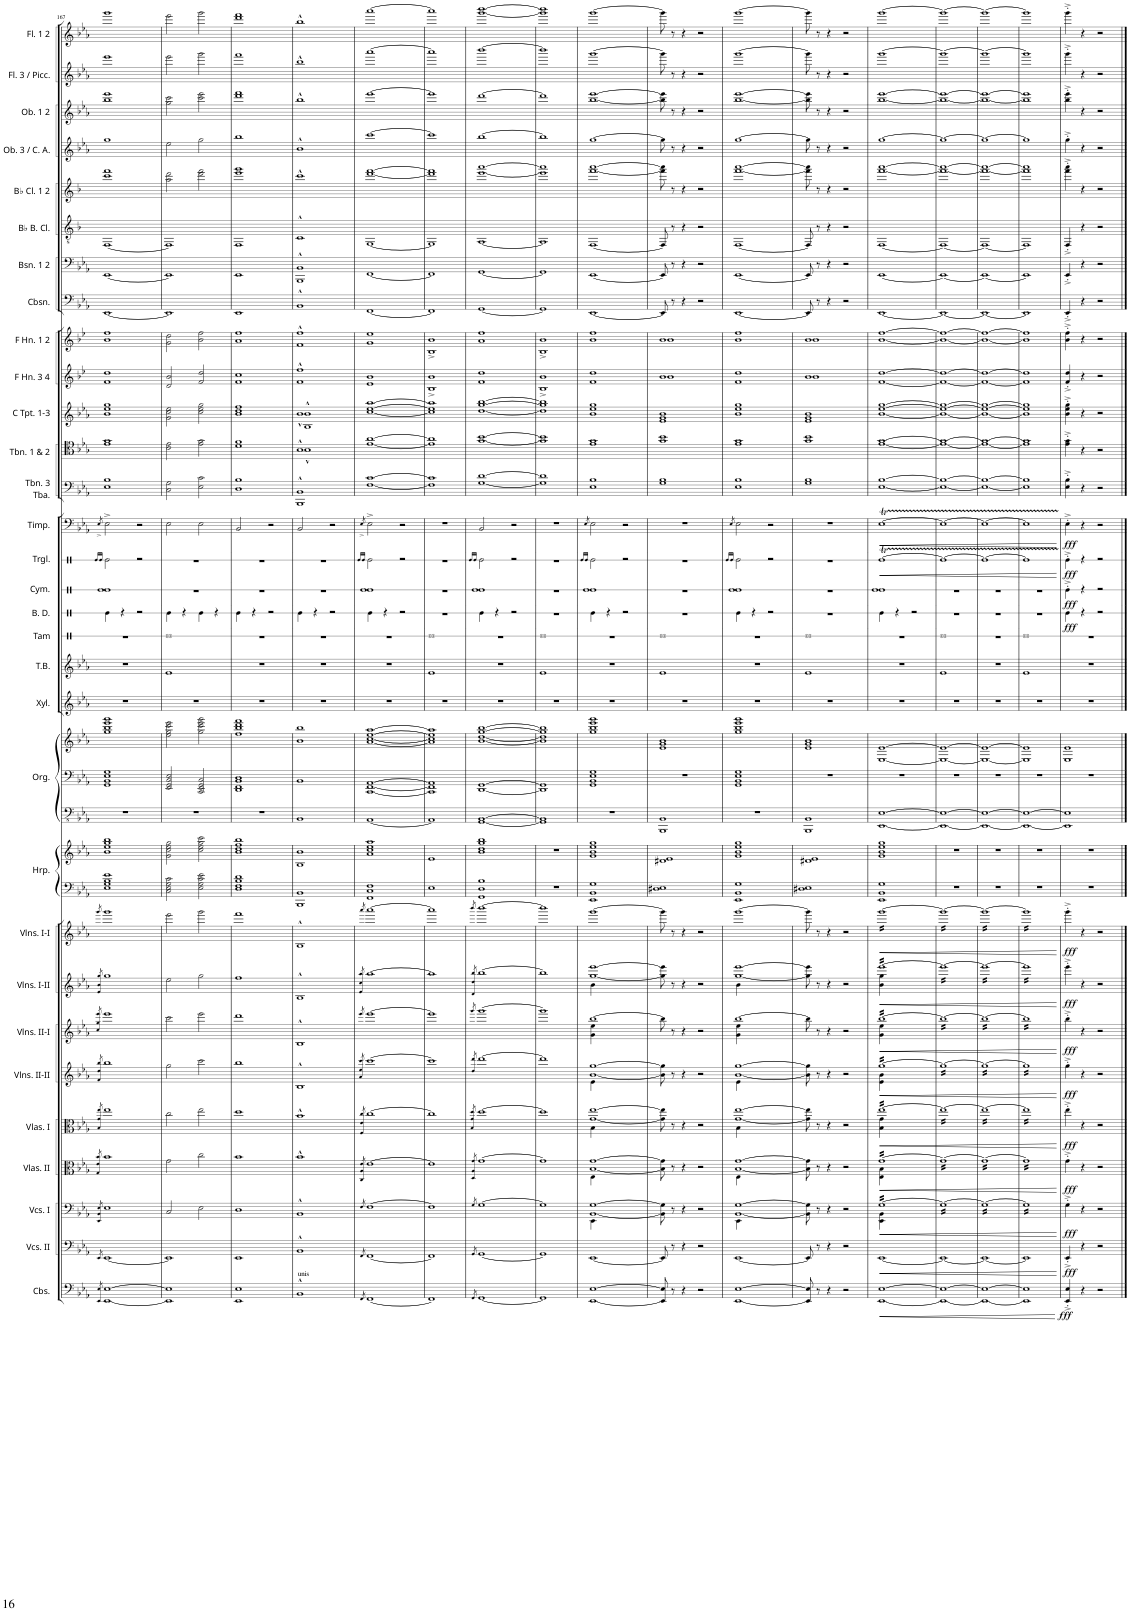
**kern	**dynam	**kern	**dynam	**kern	**dynam	**kern	**dynam	**kern	**dynam	**kern	**dynam	**kern	**dynam	**kern	**dynam	**kern	**dynam	**kern	**kern	**kern	**kern	**kern	**kern	**kern	**kern	**kern	**dynam	**kern	**dynam	**kern	**dynam	**kern	**dynam	**kern	**kern	**kern	**kern	**kern	**kern	**kern	**kern	**kern	**kern	**kern	**kern	**kern
*part31	*part31	*part30	*part30	*part29	*part29	*part28	*part28	*part27	*part27	*part26	*part26	*part25	*part25	*part24	*part24	*part23	*part23	*part22	*part22	*part21	*part21	*part21	*part20	*part19	*part18	*part17	*part17	*part16	*part16	*part15	*part15	*part14	*part14	*part13	*part12	*part11	*part10	*part9	*part8	*part7	*part6	*part5	*part4	*part3	*part2	*part1
*staff34	*staff34	*staff33	*staff33	*staff32	*staff32	*staff31	*staff31	*staff30	*staff30	*staff29	*staff29	*staff28	*staff28	*staff27	*staff27	*staff26	*staff26	*staff25	*staff24	*staff23	*staff22	*staff21	*staff20	*staff19	*staff18	*staff17	*staff17	*staff16	*staff16	*staff15	*staff15	*staff14	*staff14	*staff13	*staff12	*staff11	*staff10	*staff9	*staff8	*staff7	*staff6	*staff5	*staff4	*staff3	*staff2	*staff1
*I"Contrabasses	*	*I"Violoncellos (II)	*	*I"Violoncellos (I)	*	*I"Violas (II)	*	*I"Violas (I)	*	*I"2nd Violins (II)	*	*I"2nd Violins (I)	*	*I"1st Violins (II)	*	*I"1st Violins (1)	*	*I"Harp	*	*I"Organ	*	*	*I"Xylophone	*I"Tubular Bells	*I"Tam-Tam	*I"Bass Drum	*	*I"Cymbal	*	*I"Triangle	*	*I"Timpani	*	*I"Trombone 3 Tuba	*I"Trombone 1 &amp; 2	*I"C Trumpet 1-3	*I"Horn in F 3 &amp; 4	*I"Horn in F 1 &amp; 2	*I"Contrabassoon	*I"Bassoon 1 &amp; 2	*I"Bb Bass Clarinet	*I"Bb Clarinet 1 &amp; 2	*I"Oboe 3 / Cor Anglais	*I"Oboe 1 &amp; 2	*I"Flute 3 / Piccolo	*I"Flute 1 &amp; 2
*I'Cbs.	*	*I'Vcs. II	*	*I'Vcs. I	*	*I'Vlas. II	*	*I'Vlas. I	*	*	*	*	*	*	*	*	*	*I'Hrp.	*	*I'Org.	*	*	*I'Xyl.	*I'T.B.	*I'Tam	*I'B. D.	*	*I'Cym.	*	*I'Trgl.	*	*I'Timp.	*	*I'Tbn. 3 Tba.	*I'Tbn. 1 &amp; 2	*I'C Tpt. 1-3	*	*	*I'Cbsn.	*I'Bsn. 1 2	*I'Bb B. Cl.	*I'Bb Cl. 1 2	*I'Ob. 3 / C. A.	*I'Ob. 1 2	*I'Fl. 3 / Picc.	*I'Fl. 1 2
!!LO:PB:g=z
*clefF4	*	*clefF4	*	*clefF4	*	*clefC3	*	*clefC3	*	*clefG2	*	*clefG2	*	*clefG2	*	*clefG2	*	*clefF4	*clefG2	*clefFv4	*clefF4	*clefF4	*clefG2	*clefG2	*clefX	*clefX	*	*clefX	*	*clefX	*	*clefF4	*	*clefF4	*clefC4	*clefG2	*clefG2	*clefG2	*clefF4	*clefF4	*clefGv2	*clefG2	*clefG2	*clefG2	*clefG2	*clefG2
*Trd7c12	*	*	*	*	*	*	*	*	*	*	*	*	*	*	*	*	*	*	*	*	*	*	*Trd-7c-12	*	*	*	*	*	*	*	*	*	*	*	*	*	*Trd4c7	*Trd4c7	*Trd7c12	*	*Trd1c2	*Trd1c2	*	*	*	*
*k[b-e-a-]	*	*k[b-e-a-]	*	*k[b-e-a-]	*	*k[b-e-a-]	*	*k[b-e-a-]	*	*k[b-e-a-]	*	*k[b-e-a-]	*	*k[b-e-a-]	*	*k[b-e-a-]	*	*k[b-e-a-]	*k[b-e-a-]	*k[b-e-a-]	*k[b-e-a-]	*k[b-e-a-]	*k[b-e-a-]	*k[b-e-a-]	*k[]	*k[]	*	*k[]	*	*k[]	*	*k[b-e-a-]	*	*k[b-e-a-]	*k[b-e-a-]	*k[b-e-a-]	*k[b-e-]	*k[b-e-]	*k[b-e-a-]	*k[b-e-a-]	*k[b-]	*k[b-]	*k[b-e-a-]	*k[b-e-a-]	*k[b-e-a-]	*k[b-e-a-]
*M2/2	*	*M2/2	*	*M2/2	*	*M2/2	*	*M2/2	*	*M2/2	*	*M2/2	*	*M2/2	*	*M2/2	*	*M2/2	*M2/2	*M2/2	*M2/2	*M2/2	*M2/2	*M2/2	*M2/2	*M2/2	*	*M2/2	*	*M2/2	*	*M2/2	*	*M2/2	*M2/2	*M2/2	*M2/2	*M2/2	*M2/2	*M2/2	*M2/2	*M2/2	*M2/2	*M2/2	*M2/2	*M2/2
=167	=167	=167	=167	=167	=167	=167	=167	=167	=167	=167	=167	=167	=167	=167	=167	=167	=167	=167	=167	=167	=167	=167	=167	=167	=167	=167	=167	=167	=167	=167	=167	=167	=167	=167	=167	=167	=167	=167	=167	=167	=167	=167	=167	=167	=167	=167
.	.	.	.	.	.	.	.	.	.	.	.	.	.	.	.	.	.	.	.	.	.	.	.	.	.	.	.	.	.	16qRe/LL	.	.	.	.	.	.	.	.	.	.	.	.	.	.	.	.
8qEE-/ 8qE-/	.	8qEE-/	.	8qEE-/ 8qBB-/ 8qE-/	.	8qG/ 8qe-/ 8qb-/	.	8qB-/ 8qg/ 8qee-/	.	8qf/ 8qdd/ 8qbb-/	.	8qcc/ 8qgg/ 8qeee-/	.	8qe-/ 8qb-/ 8qgg/	.	8qggg/	.	.	.	.	.	.	.	.	.	.	.	.	.	16qRe/JJ	.	8qE-^/	.	.	.	.	.	.	.	.	.	.	.	.	.	.
*	*	*	*	*	*	*	*	*	*	*	*	*	*	*	*	*	*	*	*	*	*	*	*	*	*	*	*	*^	*	*	*	*	*	*	*	*	*	*	*	*	*	*	*	*	*	*
[1EE- [1E-	.	[1EE-	.	1E-	.	1b-	.	1ee-	.	1bb-	.	1eee-	.	1gg	.	1ggg	.	1E- 1G 1B- 1e-	1b- 1ee- 1gg 1bb-	1r	1GG 1BB- 1E- 1G	1gg 1bb- 1eee- 1ggg	1r	1r	1r	4Re\	.	1Re	1Re	.	2Re\	.	2E-^\	.	1E- 1B-	1e- 1g	1b- 1ee- 1gg	1f 1dd	1b- 1ff	[1EE-	[1EE-	[1FF	1ccc 1fff	1gg	1bb- 1eee-	1eee-	1ggg
.	.	.	.	.	.	.	.	.	.	.	.	.	.	.	.	.	.	.	.	.	.	.	.	.	.	4r	.	.	.	.	.	.	.	.	.	.	.	.	.	.	.	.	.	.	.	.	.
.	.	.	.	.	.	.	.	.	.	.	.	.	.	.	.	.	.	.	.	.	.	.	.	.	.	2r	.	.	.	.	2r	.	2r	.	.	.	.	.	.	.	.	.	.	.	.	.	.
*	*	*	*	*	*	*	*	*	*	*	*	*	*	*	*	*	*	*	*	*	*	*	*	*	*	*	*	*v	*v	*	*	*	*	*	*	*	*	*	*	*	*	*	*	*	*	*	*
=168	=168	=168	=168	=168	=168	=168	=168	=168	=168	=168	=168	=168	=168	=168	=168	=168	=168	=168	=168	=168	=168	=168	=168	=168	=168	=168	=168	=168	=168	=168	=168	=168	=168	=168	=168	=168	=168	=168	=168	=168	=168	=168	=168	=168	=168	=168
1EE-] 1E-]	.	1EE-]	.	2C/	.	2g\	.	2cc\	.	2gg\	.	2ccc\	.	2ee-\	.	2eee-\	.	2C\ 2E-\ 2G\ 2c\	2g\ 2cc\ 2ee-\ 2gg\	1r	2EE-/ 2GG/ 2C/ 2E-/	2ee-\ 2gg\ 2ccc\ 2eee-\	1r	1e-	1Re	4Re\	.	1r	.	1r	.	2E-\	.	2C\ 2G\	2c\ 2e-\	2g\ 2cc\ 2ee-\	2d/ 2b-/	2g\ 2dd\	1EE-]	1EE-]	1FF]	2aa\ 2ddd\	2ee-\	2gg\ 2ccc\	2eee-\	2eee-\
.	.	.	.	.	.	.	.	.	.	.	.	.	.	.	.	.	.	.	.	.	.	.	.	.	.	4r	.	.	.	.	.	.	.	.	.	.	.	.	.	.	.	.	.	.	.	.
.	.	.	.	2E-\	.	2cc\	.	2ee-\	.	2ccc\	.	2eee-\	.	2gg\	.	2ggg\	.	2E-\ 2G\ 2c\ 2e-\	2cc\ 2ee-\ 2gg\ 2ccc\	.	2CC/ 2EE-/ 2GG/ 2C/	2gg\ 2ccc\ 2eee-\ 2ggg\	.	.	.	4Re\	.	.	.	.	.	2E-\	.	2E-\ 2c\	2e-\ 2g\	2cc\ 2ee-\ 2gg\	2f/ 2dd/	2b-\ 2ff\	.	.	.	2ddd\ 2fff\	2gg\	2ccc\ 2eee-\	2ggg\	2ggg\
.	.	.	.	.	.	.	.	.	.	.	.	.	.	.	.	.	.	.	.	.	.	.	.	.	.	4r	.	.	.	.	.	.	.	.	.	.	.	.	.	.	.	.	.	.	.	.
=169	=169	=169	=169	=169	=169	=169	=169	=169	=169	=169	=169	=169	=169	=169	=169	=169	=169	=169	=169	=169	=169	=169	=169	=169	=169	=169	=169	=169	=169	=169	=169	=169	=169	=169	=169	=169	=169	=169	=169	=169	=169	=169	=169	=169	=169	=169
1EE- 1E-	.	1EE-	.	1D	.	1b-	.	1dd	.	1bb-	.	1ddd	.	1ff	.	1fff	.	1D 1F 1B- 1d	1b- 1dd 1ff 1bb-	1r	1DD 1FF 1BB- 1D	1ff 1bb- 1ddd 1fff	1r	1r	1r	4Re\	.	1r	.	1r	.	2BB-/	.	1D 1B-	1d 1f	1b- 1dd 1ff	1f 1cc	1a 1ff	1EE-	1EE-	1FF	1eee 1ggg	1bb-	1ddd 1fff	1fff	1ddd 1fff
.	.	.	.	.	.	.	.	.	.	.	.	.	.	.	.	.	.	.	.	.	.	.	.	.	.	4r	.	.	.	.	.	.	.	.	.	.	.	.	.	.	.	.	.	.	.	.
.	.	.	.	.	.	.	.	.	.	.	.	.	.	.	.	.	.	.	.	.	.	.	.	.	.	2r	.	.	.	.	.	2r	.	.	.	.	.	.	.	.	.	.	.	.	.	.
=170	=170	=170	=170	=170	=170	=170	=170	=170	=170	=170	=170	=170	=170	=170	=170	=170	=170	=170	=170	=170	=170	=170	=170	=170	=170	=170	=170	=170	=170	=170	=170	=170	=170	=170	=170	=170	=170	=170	=170	=170	=170	=170	=170	=170	=170	=170
*	*	*	*	*	*	*	*	*	*	*	*	*	*	*	*	*	*	*	*	*	*	*	*	*	*	*	*	*	*	*	*	*	*	*	*^	*^	*	*	*	*	*	*	*	*	*	*
!LO:TX:a:t=unis	!	!	!	!	!	!	!	!	!	!	!	!	!	!	!	!	!	!	!	!	!	!	!	!	!	!	!	!	!	!	!	!	!	!	!	!	!	!	!	!	!	!	!	!	!	!	!	!
1BB-^^	.	1BB-^^	.	1BB-^^	.	1b-^^	.	1b-^^	.	1B-^^	.	1B-^^	.	1B-^^	.	1B-^^	.	1BBB- 1BB-	1B- 1b-	1BBB-	1BB-	1b- 1bb-	1r	1r	1r	4Re\	.	1r	.	1r	.	2BB-/	.	1BBB-^^ 1BB-^^	1B-^^	1B-^^	1B-^^ 1b-^^	1b-^^	1f^^ 1ff^^	1f^^ 1ff^^	1BB-^^	1BBB-^^ 1BB-^^	1C^^	1ccc^^	1b-^^	1bb-^^	1bb-^^	1bb-^^
.	.	.	.	.	.	.	.	.	.	.	.	.	.	.	.	.	.	.	.	.	.	.	.	.	.	4r	.	.	.	.	.	.	.	.	.	.	.	.	.	.	.	.	.	.	.	.	.	.
.	.	.	.	.	.	.	.	.	.	.	.	.	.	.	.	.	.	.	.	.	.	.	.	.	.	2r	.	.	.	.	.	2r	.	.	.	.	.	.	.	.	.	.	.	.	.	.	.	.
*	*	*	*	*	*	*	*	*	*	*	*	*	*	*	*	*	*	*	*	*	*	*	*	*	*	*	*	*	*	*	*	*	*	*	*v	*v	*	*	*	*	*	*	*	*	*	*	*	*
*	*	*	*	*	*	*	*	*	*	*	*	*	*	*	*	*	*	*	*	*	*	*	*	*	*	*	*	*	*	*	*	*	*	*	*	*v	*v	*	*	*	*	*	*	*	*	*	*
=171	=171	=171	=171	=171	=171	=171	=171	=171	=171	=171	=171	=171	=171	=171	=171	=171	=171	=171	=171	=171	=171	=171	=171	=171	=171	=171	=171	=171	=171	=171	=171	=171	=171	=171	=171	=171	=171	=171	=171	=171	=171	=171	=171	=171	=171	=171
.	.	.	.	.	.	.	.	.	.	.	.	.	.	.	.	.	.	.	.	.	.	.	.	.	.	.	.	.	.	16qRe/LL	.	.	.	.	.	.	.	.	.	.	.	.	.	.	.	.
8qFF/	.	8qFF/	.	8qF/	.	8qC/ 8qA-/ 8qe-/	.	8qF/ 8qe-/ 8qcc/	.	8qa-/ 8qee-/ 8qccc/	.	8qeee-/	.	8qe-/ 8qcc/ 8qaa-/	.	8qaaa-/	.	.	.	.	.	.	.	.	.	.	.	.	.	16qRe/JJ	.	8qE-^/	.	.	.	.	.	.	.	.	.	.	.	.	.	.
*	*	*	*	*	*	*	*	*	*	*	*	*	*	*	*	*	*	*	*	*	*	*	*	*	*	*	*	*^	*	*	*	*	*	*	*	*	*	*	*	*	*	*	*	*	*	*
[1FF	.	[1FF	.	[1F	.	[1e-	.	[1cc	.	[1ccc	.	[1eee-	.	[1aa-	.	[1aaa-	.	1FF 1C 1F	1a- 1cc 1ee- 1aa-	[1AAA-	[1CC [1FF [1AA-	[1a- [1cc [1ee- [1aa-	1r	1r	1r	4Re\	.	1Re	1Re	.	2Re\	.	2E-^\	.	[1F [1c	[1e- [1a-	[1cc [1ee- [1aa-	1e- 1b-	1g 1ee-	[1FF	[1FF	[1GG	[1ddd [1fff	[1ccc	[1eee-	[1aaa-	[1aaa-
.	.	.	.	.	.	.	.	.	.	.	.	.	.	.	.	.	.	.	.	.	.	.	.	.	.	4r	.	.	.	.	.	.	.	.	.	.	.	.	.	.	.	.	.	.	.	.	.
.	.	.	.	.	.	.	.	.	.	.	.	.	.	.	.	.	.	.	.	.	.	.	.	.	.	2r	.	.	.	.	2r	.	2r	.	.	.	.	.	.	.	.	.	.	.	.	.	.
*	*	*	*	*	*	*	*	*	*	*	*	*	*	*	*	*	*	*	*	*	*	*	*	*	*	*	*	*v	*v	*	*	*	*	*	*	*	*	*	*	*	*	*	*	*	*	*	*
=172	=172	=172	=172	=172	=172	=172	=172	=172	=172	=172	=172	=172	=172	=172	=172	=172	=172	=172	=172	=172	=172	=172	=172	=172	=172	=172	=172	=172	=172	=172	=172	=172	=172	=172	=172	=172	=172	=172	=172	=172	=172	=172	=172	=172	=172	=172
1FF]	.	1FF]	.	1F]	.	1e-]	.	1cc]	.	1ccc]	.	1eee-]	.	1aa-]	.	1aaa-]	.	1E-	1e-	1AAA-]	1CC] 1FF] 1AA-]	1a-] 1cc] 1ee-] 1aa-]	1r	1e-	1Re	1r	.	1r	.	1r	.	1r	.	1F] 1c]	1e-] 1a-]	1cc] 1ee-] 1aa-]	1B-^ 1b-^	1B-^ 1b-^	1FF]	1FF]	1GG]	1ddd] 1fff]	1ccc]	1eee-]	1aaa-]	1aaa-]
=173	=173	=173	=173	=173	=173	=173	=173	=173	=173	=173	=173	=173	=173	=173	=173	=173	=173	=173	=173	=173	=173	=173	=173	=173	=173	=173	=173	=173	=173	=173	=173	=173	=173	=173	=173	=173	=173	=173	=173	=173	=173	=173	=173	=173	=173	=173
.	.	.	.	.	.	.	.	.	.	.	.	.	.	.	.	.	.	.	.	.	.	.	.	.	.	.	.	.	.	16qRe/LL	.	.	.	.	.	.	.	.	.	.	.	.	.	.	.	.
8qGG/	.	8qGG/	.	8qG/	.	8qD/ 8qA-/ 8qg/	.	8qB-/ 8qg/ 8qdd/	.	8qdd/ 8qddd/	.	8qggg/	.	8qd/ 8qdd/ 8qbb-/	.	8qbbb-/	.	.	.	.	.	.	.	.	.	.	.	.	.	16qRe/JJ	.	.	.	.	.	.	.	.	.	.	.	.	.	.	.	.
*	*	*	*	*	*	*	*	*	*	*	*	*	*	*	*	*	*	*	*	*	*	*	*	*	*	*	*	*^	*	*	*	*	*	*	*	*	*	*	*	*	*	*	*	*	*	*
[1GG	.	[1GG	.	[1G	.	[1g	.	[1dd	.	[1ddd	.	[1ggg	.	[1bb-	.	[1bbb-	.	1GG 1D 1B-	1b- 1dd 1gg 1bb-	[1GGG [1BBB-	[1DD [1GG	[1b- [1dd [1gg [1bb-	1r	1r	1r	4Re\	.	1Re	1Re	.	2Re\	.	2BB-/	.	[1G [1d	[1g [1b-	[1dd [1gg [1bb-	1f 1dd	1a 1ff	[1GG	[1GG	[1AA	[1eee [1aaa	[1bb-	[1ddd	[1bbb-	[1ggg [1bbb-
.	.	.	.	.	.	.	.	.	.	.	.	.	.	.	.	.	.	.	.	.	.	.	.	.	.	4r	.	.	.	.	.	.	.	.	.	.	.	.	.	.	.	.	.	.	.	.	.
.	.	.	.	.	.	.	.	.	.	.	.	.	.	.	.	.	.	.	.	.	.	.	.	.	.	2r	.	.	.	.	2r	.	2r	.	.	.	.	.	.	.	.	.	.	.	.	.	.
*	*	*	*	*	*	*	*	*	*	*	*	*	*	*	*	*	*	*	*	*	*	*	*	*	*	*	*	*v	*v	*	*	*	*	*	*	*	*	*	*	*	*	*	*	*	*	*	*
=174	=174	=174	=174	=174	=174	=174	=174	=174	=174	=174	=174	=174	=174	=174	=174	=174	=174	=174	=174	=174	=174	=174	=174	=174	=174	=174	=174	=174	=174	=174	=174	=174	=174	=174	=174	=174	=174	=174	=174	=174	=174	=174	=174	=174	=174	=174
1GG]	.	1GG]	.	1G]	.	1g]	.	1dd]	.	1ddd]	.	1ggg]	.	1bb-]	.	1bbb-]	.	1r	1r	1GGG] 1BBB-]	1DD] 1GG]	1b-] 1dd] 1gg] 1bb-]	1r	1e-	1Re	1r	.	1r	.	1r	.	1r	.	1G] 1d]	1g] 1b-]	1dd] 1gg] 1bb-]	1B-^ 1b-^	1B-^ 1b-^	1GG]	1GG]	1AA]	1eee] 1aaa]	1bb-]	1ddd]	1bbb-]	1ggg] 1bbb-]
=175	=175	=175	=175	=175	=175	=175	=175	=175	=175	=175	=175	=175	=175	=175	=175	=175	=175	=175	=175	=175	=175	=175	=175	=175	=175	=175	=175	=175	=175	=175	=175	=175	=175	=175	=175	=175	=175	=175	=175	=175	=175	=175	=175	=175	=175	=175
.	.	.	.	.	.	.	.	.	.	.	.	.	.	.	.	.	.	.	.	.	.	.	.	.	.	.	.	.	.	16qRe/LL	.	.	.	.	.	.	.	.	.	.	.	.	.	.	.	.
.	.	.	.	.	.	.	.	.	.	.	.	.	.	.	.	.	.	.	.	.	.	.	.	.	.	.	.	.	.	16qRe/JJ	.	8qE-/	.	.	.	.	.	.	.	.	.	.	.	.	.	.
*	*	*	*	*^	*	*^	*	*^	*	*^	*	*^	*	*^	*	*	*	*	*	*	*	*	*	*	*	*	*	*^	*	*	*	*	*	*	*	*	*	*	*	*	*	*	*	*	*	*
[1EE- [1E-	.	[1EE-	.	[<1BB- [1G	4EE-\	.	[<1B- [1g	4E-\	.	[<1g [1ee-	4B-\	.	[<1b- [1gg	4e-\	.	[1bb-	4g\ 4ee-\	.	[<1gg [1eee-	4b-\	.	[1ggg	.	1EE- 1BB- 1G	1g 1b- 1ee- 1gg	1r	1GG 1BB- 1E- 1G	1gg 1bb- 1eee- 1ggg	1r	1r	1r	4Re\	.	1Re	1Re	.	2Re\	.	2E-\	.	1E- 1B-	1e- 1g	1b- 1ee- 1gg	1f 1dd	1b- 1ff	[1EE-	[1EE-	[1FF	[1fff [1aaa	[1gg	[1bb- [1eee-	[1ggg	[1ggg
.	.	.	.	.	2.ryy	.	.	2.ryy	.	.	2.ryy	.	.	2.ryy	.	.	2.ryy	.	.	2.ryy	.	.	.	.	.	.	.	.	.	.	.	4r	.	.	.	.	.	.	.	.	.	.	.	.	.	.	.	.	.	.	.	.	.
.	.	.	.	.	.	.	.	.	.	.	.	.	.	.	.	.	.	.	.	.	.	.	.	.	.	.	.	.	.	.	.	2r	.	.	.	.	2r	.	2r	.	.	.	.	.	.	.	.	.	.	.	.	.	.
*	*	*	*	*v	*v	*	*	*	*	*v	*v	*	*v	*v	*	*v	*v	*	*v	*v	*	*	*	*	*	*	*	*	*	*	*	*	*	*v	*v	*	*	*	*	*	*	*	*	*	*	*	*	*	*	*	*	*	*
*	*	*	*	*	*	*v	*v	*	*	*	*	*	*	*	*	*	*	*	*	*	*	*	*	*	*	*	*	*	*	*	*	*	*	*	*	*	*	*	*	*	*	*	*	*	*	*	*
=176	=176	=176	=176	=176	=176	=176	=176	=176	=176	=176	=176	=176	=176	=176	=176	=176	=176	=176	=176	=176	=176	=176	=176	=176	=176	=176	=176	=176	=176	=176	=176	=176	=176	=176	=176	=176	=176	=176	=176	=176	=176	=176	=176	=176	=176	=176
*	*	*	*	*	*	*	*	*	*	*	*	*	*	*	*	*	*	*	*	*	*	*	*	*	*	*	*	*	*	*	*	*	*	*	*	*	*^	*^	*	*	*	*	*	*	*	*
8EE-/] 8E-/]	.	8EE-/]	.	8BB-\] 8G\]	.	8B-\] 8g\]	.	8g\] 8ee-\]	.	8b-\] 8gg\]	.	8bb-\]	.	8gg\] 8eee-\]	.	8ggg\]	.	1D#X 1E-	1d#X 1e-	1BBBB- 1BBB-	1r	1e- 1g 1b-	1r	1e-	1Re	1r	.	1r	.	1r	.	1r	.	1G 1B-	1g 1b-	1e- 1g 1b-	1b-	1b-	1b-	1b-	8EE-/]	8EE-/]	8FF/]	8fff\] 8aaa\]	8gg\]	8bb-\] 8eee-\]	8ggg\]	8ggg\]
8r	.	8r	.	8r	.	8r	.	8r	.	8r	.	8r	.	8r	.	8r	.	.	.	.	.	.	.	.	.	.	.	.	.	.	.	.	.	.	.	.	.	.	.	.	8r	8r	8r	8r	8r	8r	8r	8r
4r	.	4r	.	4r	.	4r	.	4r	.	4r	.	4r	.	4r	.	4r	.	.	.	.	.	.	.	.	.	.	.	.	.	.	.	.	.	.	.	.	.	.	.	.	4r	4r	4r	4r	4r	4r	4r	4r
2r	.	2r	.	2r	.	2r	.	2r	.	2r	.	2r	.	2r	.	2r	.	.	.	.	.	.	.	.	.	.	.	.	.	.	.	.	.	.	.	.	.	.	.	.	2r	2r	2r	2r	2r	2r	2r	2r
*	*	*	*	*	*	*	*	*	*	*	*	*	*	*	*	*	*	*	*	*	*	*	*	*	*	*	*	*	*	*	*	*	*	*	*	*	*v	*v	*	*	*	*	*	*	*	*	*	*
*	*	*	*	*	*	*	*	*	*	*	*	*	*	*	*	*	*	*	*	*	*	*	*	*	*	*	*	*	*	*	*	*	*	*	*	*	*	*v	*v	*	*	*	*	*	*	*	*
=177	=177	=177	=177	=177	=177	=177	=177	=177	=177	=177	=177	=177	=177	=177	=177	=177	=177	=177	=177	=177	=177	=177	=177	=177	=177	=177	=177	=177	=177	=177	=177	=177	=177	=177	=177	=177	=177	=177	=177	=177	=177	=177	=177	=177	=177	=177
.	.	.	.	.	.	.	.	.	.	.	.	.	.	.	.	.	.	.	.	.	.	.	.	.	.	.	.	.	.	16qRe/LL	.	.	.	.	.	.	.	.	.	.	.	.	.	.	.	.
.	.	.	.	.	.	.	.	.	.	.	.	.	.	.	.	.	.	.	.	.	.	.	.	.	.	.	.	.	.	16qRe/JJ	.	8qE-/	.	.	.	.	.	.	.	.	.	.	.	.	.	.
*	*	*	*	*^	*	*^	*	*^	*	*^	*	*^	*	*^	*	*	*	*	*	*	*	*	*	*	*	*	*	*^	*	*	*	*	*	*	*	*	*	*	*	*	*	*	*	*	*	*
[1EE- [1E-	.	[1EE-	.	[<1BB- [1G	4EE-\	.	[<1B- [1g	4E-\	.	[<1g [1ee-	4B-\	.	[<1b- [1gg	4e-\	.	[1bb-	4g\ 4ee-\	.	[<1gg [1eee-	4b-\	.	[1ggg	.	1EE- 1BB- 1G	1g 1b- 1ee- 1gg	1r	1GG 1BB- 1E- 1G	1gg 1bb- 1eee- 1ggg	1r	1r	1r	4Re\	.	1Re	1Re	.	2Re\	.	2E-\	.	1E- 1B-	1e- 1g	1b- 1ee- 1gg	1f 1dd	1b- 1ff	[1EE-	[1EE-	[1FF	[1fff [1aaa	[1gg	[1bb- [1eee-	[1ggg	[1ggg
.	.	.	.	.	2.ryy	.	.	2.ryy	.	.	2.ryy	.	.	2.ryy	.	.	2.ryy	.	.	2.ryy	.	.	.	.	.	.	.	.	.	.	.	4r	.	.	.	.	.	.	.	.	.	.	.	.	.	.	.	.	.	.	.	.	.
.	.	.	.	.	.	.	.	.	.	.	.	.	.	.	.	.	.	.	.	.	.	.	.	.	.	.	.	.	.	.	.	2r	.	.	.	.	2r	.	2r	.	.	.	.	.	.	.	.	.	.	.	.	.	.
*	*	*	*	*v	*v	*	*	*	*	*v	*v	*	*v	*v	*	*v	*v	*	*v	*v	*	*	*	*	*	*	*	*	*	*	*	*	*	*v	*v	*	*	*	*	*	*	*	*	*	*	*	*	*	*	*	*	*	*
*	*	*	*	*	*	*v	*v	*	*	*	*	*	*	*	*	*	*	*	*	*	*	*	*	*	*	*	*	*	*	*	*	*	*	*	*	*	*	*	*	*	*	*	*	*	*	*	*
=178	=178	=178	=178	=178	=178	=178	=178	=178	=178	=178	=178	=178	=178	=178	=178	=178	=178	=178	=178	=178	=178	=178	=178	=178	=178	=178	=178	=178	=178	=178	=178	=178	=178	=178	=178	=178	=178	=178	=178	=178	=178	=178	=178	=178	=178	=178
*	*	*	*	*	*	*	*	*	*	*	*	*	*	*	*	*	*	*	*	*	*	*	*	*	*	*	*	*	*	*	*	*	*	*	*	*	*^	*^	*	*	*	*	*	*	*	*
8EE-/] 8E-/]	.	8EE-/]	.	8BB-\] 8G\]	.	8B-\] 8g\]	.	8g\] 8ee-\]	.	8b-\] 8gg\]	.	8bb-\]	.	8gg\] 8eee-\]	.	8ggg\]	.	1D#X 1E-	1d#X 1e-	1BBBB- 1BBB-	1r	1e- 1g 1b-	1r	1e-	1Re	1r	.	1r	.	1r	.	1r	.	1G 1B-	1g 1b-	1e- 1g 1b-	1b-	1b-	1b-	1b-	8EE-/]	8EE-/]	8FF/]	8fff\] 8aaa\]	8gg\]	8bb-\] 8eee-\]	8ggg\]	8ggg\]
8r	.	8r	.	8r	.	8r	.	8r	.	8r	.	8r	.	8r	.	8r	.	.	.	.	.	.	.	.	.	.	.	.	.	.	.	.	.	.	.	.	.	.	.	.	8r	8r	8r	8r	8r	8r	8r	8r
4r	.	4r	.	4r	.	4r	.	4r	.	4r	.	4r	.	4r	.	4r	.	.	.	.	.	.	.	.	.	.	.	.	.	.	.	.	.	.	.	.	.	.	.	.	4r	4r	4r	4r	4r	4r	4r	4r
2r	.	2r	.	2r	.	2r	.	2r	.	2r	.	2r	.	2r	.	2r	.	.	.	.	.	.	.	.	.	.	.	.	.	.	.	.	.	.	.	.	.	.	.	.	2r	2r	2r	2r	2r	2r	2r	2r
*	*	*	*	*	*	*	*	*	*	*	*	*	*	*	*	*	*	*	*	*	*	*	*	*	*	*	*	*	*	*	*	*	*	*	*	*	*v	*v	*	*	*	*	*	*	*	*	*	*
*	*	*	*	*	*	*	*	*	*	*	*	*	*	*	*	*	*	*	*	*	*	*	*	*	*	*	*	*	*	*	*	*	*	*	*	*	*	*v	*v	*	*	*	*	*	*	*	*
=179	=179	=179	=179	=179	=179	=179	=179	=179	=179	=179	=179	=179	=179	=179	=179	=179	=179	=179	=179	=179	=179	=179	=179	=179	=179	=179	=179	=179	=179	=179	=179	=179	=179	=179	=179	=179	=179	=179	=179	=179	=179	=179	=179	=179	=179	=179
*	*	*	*	*^	*	*^	*	*^	*	*^	*	*^	*	*^	*	*	*	*	*	*	*	*	*	*	*	*	*	*^	*	*	*	*	*	*	*	*	*	*	*	*	*	*	*	*	*	*
!	!	!	!	!	!	!	!	!	!	!	!	!	!	!	!	!	!	!	!	!	!	!	!	!	!	!	!	!	!	!	!	!	!	!	!	!	!	!	!	!LO:HP:b	!	!	!	!	!	!	!	!	!	!	!	!	!
*	*	*	*	*tremolo	*	*	*	*	*	*	*	*	*	*	*	*	*	*	*	*	*	*	*	*	*	*	*	*	*	*	*	*	*	*	*	*	*	*	*	*	*	*	*	*	*	*	*	*	*	*	*	*	*
*	*	*	*	*	*	*	*tremolo	*	*	*	*	*	*	*	*	*	*	*	*	*	*	*	*	*	*	*	*	*	*	*	*	*	*	*	*	*	*	*	*	*	*	*	*	*	*	*	*	*	*	*	*	*	*
*	*	*	*	*	*	*	*	*	*	*tremolo	*	*	*	*	*	*	*	*	*	*	*	*	*	*	*	*	*	*	*	*	*	*	*	*	*	*	*	*	*	*	*	*	*	*	*	*	*	*	*	*	*	*	*
*	*	*	*	*	*	*	*	*	*	*	*	*	*tremolo	*	*	*	*	*	*	*	*	*	*	*	*	*	*	*	*	*	*	*	*	*	*	*	*	*	*	*	*	*	*	*	*	*	*	*	*	*	*	*	*
*	*	*	*	*	*	*	*	*	*	*	*	*	*	*	*	*tremolo	*	*	*	*	*	*	*	*	*	*	*	*	*	*	*	*	*	*	*	*	*	*	*	*	*	*	*	*	*	*	*	*	*	*	*	*	*
*	*	*	*	*	*	*	*	*	*	*	*	*	*	*	*	*	*	*	*tremolo	*	*	*	*	*	*	*	*	*	*	*	*	*	*	*	*	*	*	*	*	*	*	*	*	*	*	*	*	*	*	*	*	*	*
*	*	*	*	*	*	*	*	*	*	*	*	*	*	*	*	*	*	*	*	*	*	*tremolo	*	*	*	*	*	*	*	*	*	*	*	*	*	*	*	*	*	*	*	*	*	*	*	*	*	*	*	*	*	*	*
*	*	*	*	*	*	*	*	*	*	*	*	*	*	*	*	*	*	*	*	*	*	*	*	*	*	*	*	*	*	*	*	*	*	*	*	*	*tremolo	*	*	*	*	*	*	*	*	*	*	*	*	*	*	*	*
*	*	*	*	*	*	*	*	*	*	*	*	*	*	*	*	*	*	*	*	*	*	*	*	*	*	*	*	*	*	*	*	*	*	*	*	*	*	*	*tremolo	*	*	*	*	*	*	*	*	*	*	*	*	*	*
[1EE- [1E-	.	[1EE-	.	[16GLL	4EE-\ 4BB-\	.	[16gLL	4E-\ 4B-\	.	[16ee-LL	4B-\ 4g\	.	[16ggLL	4e-\ 4b-\	.	[16bb-LL	4g\ 4ee-\	.	[16eee-LL	4b-\ 4gg\	.	[16gggLL	.	1EE- 1BB- 1G	1g 1b- 1ee- 1gg	[1EEE- [1EE-	1r	[1E- [1e-	1r	1r	1r	4Re\	.	1Re	1Re	.	[32RetLLL	.	[32E-TLLL	<	[1E- [1B-	[1e- [1g	[1b- [1ee- [1gg	[1f [1dd	[1b- [1ff	[1EE-	[1EE-	[1FF	[1fff [1aaa	[1gg	[1bb- [1eee-	[1ggg	[1ggg
.	.	.	.	.	.	.	.	.	.	.	.	.	.	.	.	.	.	.	.	.	.	.	.	.	.	.	.	.	.	.	.	.	.	.	.	.	32Ret	.	32E-T	.	.	.	.	.	.	.	.	.	.	.	.	.	.
.	.	.	.	16G	.	.	16g	.	.	16ee-	.	.	16gg	.	.	16bb-	.	.	16eee-	.	.	16ggg	.	.	.	.	.	.	.	.	.	.	.	.	.	.	32Ret	.	32E-T	.	.	.	.	.	.	.	.	.	.	.	.	.	.
.	.	.	.	.	.	.	.	.	.	.	.	.	.	.	.	.	.	.	.	.	.	.	.	.	.	.	.	.	.	.	.	.	.	.	.	.	32Ret	.	32E-T	.	.	.	.	.	.	.	.	.	.	.	.	.	.
.	.	.	.	16G	.	.	16g	.	.	16ee-	.	.	16gg	.	.	16bb-	.	.	16eee-	.	.	16ggg	.	.	.	.	.	.	.	.	.	.	.	.	.	.	32Ret	.	32E-T	.	.	.	.	.	.	.	.	.	.	.	.	.	.
.	.	.	.	.	.	.	.	.	.	.	.	.	.	.	.	.	.	.	.	.	.	.	.	.	.	.	.	.	.	.	.	.	.	.	.	.	32Ret	.	32E-T	.	.	.	.	.	.	.	.	.	.	.	.	.	.
.	.	.	.	16G	.	.	16g	.	.	16ee-	.	.	16gg	.	.	16bb-	.	.	16eee-	.	.	16ggg	.	.	.	.	.	.	.	.	.	.	.	.	.	.	32Ret	.	32E-T	.	.	.	.	.	.	.	.	.	.	.	.	.	.
.	.	.	.	.	.	.	.	.	.	.	.	.	.	.	.	.	.	.	.	.	.	.	.	.	.	.	.	.	.	.	.	.	.	.	.	.	32Ret	.	32E-T	.	.	.	.	.	.	.	.	.	.	.	.	.	.
.	.	.	.	16G	2.ryy	.	16g	2.ryy	.	16ee-	2.ryy	.	16gg	2.ryy	.	16bb-	2.ryy	.	16eee-	2.ryy	.	16ggg	.	.	.	.	.	.	.	.	.	4r	.	.	.	.	32Ret	.	32E-T	.	.	.	.	.	.	.	.	.	.	.	.	.	.
.	.	.	.	.	.	.	.	.	.	.	.	.	.	.	.	.	.	.	.	.	.	.	.	.	.	.	.	.	.	.	.	.	.	.	.	.	32Ret	.	32E-T	.	.	.	.	.	.	.	.	.	.	.	.	.	.
.	.	.	.	16G	.	.	16g	.	.	16ee-	.	.	16gg	.	.	16bb-	.	.	16eee-	.	.	16ggg	.	.	.	.	.	.	.	.	.	.	.	.	.	.	32Ret	.	32E-T	.	.	.	.	.	.	.	.	.	.	.	.	.	.
.	.	.	.	.	.	.	.	.	.	.	.	.	.	.	.	.	.	.	.	.	.	.	.	.	.	.	.	.	.	.	.	.	.	.	.	.	32Ret	.	32E-T	.	.	.	.	.	.	.	.	.	.	.	.	.	.
.	.	.	.	16G	.	.	16g	.	.	16ee-	.	.	16gg	.	.	16bb-	.	.	16eee-	.	.	16ggg	.	.	.	.	.	.	.	.	.	.	.	.	.	.	32Ret	.	32E-T	.	.	.	.	.	.	.	.	.	.	.	.	.	.
.	.	.	.	.	.	.	.	.	.	.	.	.	.	.	.	.	.	.	.	.	.	.	.	.	.	.	.	.	.	.	.	.	.	.	.	.	32Ret	.	32E-T	.	.	.	.	.	.	.	.	.	.	.	.	.	.
.	.	.	.	16G	.	.	16g	.	.	16ee-	.	.	16gg	.	.	16bb-	.	.	16eee-	.	.	16ggg	.	.	.	.	.	.	.	.	.	.	.	.	.	.	32Ret	.	32E-T	.	.	.	.	.	.	.	.	.	.	.	.	.	.
.	.	.	.	.	.	.	.	.	.	.	.	.	.	.	.	.	.	.	.	.	.	.	.	.	.	.	.	.	.	.	.	.	.	.	.	.	32Ret	.	32E-T	.	.	.	.	.	.	.	.	.	.	.	.	.	.
.	.	.	.	16G	.	.	16g	.	.	16ee-	.	.	16gg	.	.	16bb-	.	.	16eee-	.	.	16ggg	.	.	.	.	.	.	.	.	.	2r	.	.	.	.	32Ret	.	32E-T	.	.	.	.	.	.	.	.	.	.	.	.	.	.
.	.	.	.	.	.	.	.	.	.	.	.	.	.	.	.	.	.	.	.	.	.	.	.	.	.	.	.	.	.	.	.	.	.	.	.	.	32Ret	.	32E-T	.	.	.	.	.	.	.	.	.	.	.	.	.	.
.	.	.	.	16G	.	.	16g	.	.	16ee-	.	.	16gg	.	.	16bb-	.	.	16eee-	.	.	16ggg	.	.	.	.	.	.	.	.	.	.	.	.	.	.	32Ret	.	32E-T	.	.	.	.	.	.	.	.	.	.	.	.	.	.
.	.	.	.	.	.	.	.	.	.	.	.	.	.	.	.	.	.	.	.	.	.	.	.	.	.	.	.	.	.	.	.	.	.	.	.	.	32Ret	.	32E-T	.	.	.	.	.	.	.	.	.	.	.	.	.	.
.	.	.	.	16G	.	.	16g	.	.	16ee-	.	.	16gg	.	.	16bb-	.	.	16eee-	.	.	16ggg	.	.	.	.	.	.	.	.	.	.	.	.	.	.	32Ret	.	32E-T	.	.	.	.	.	.	.	.	.	.	.	.	.	.
.	.	.	.	.	.	.	.	.	.	.	.	.	.	.	.	.	.	.	.	.	.	.	.	.	.	.	.	.	.	.	.	.	.	.	.	.	32Ret	.	32E-T	.	.	.	.	.	.	.	.	.	.	.	.	.	.
.	.	.	.	16G	.	.	16g	.	.	16ee-	.	.	16gg	.	.	16bb-	.	.	16eee-	.	.	16ggg	.	.	.	.	.	.	.	.	.	.	.	.	.	.	32Ret	.	32E-T	.	.	.	.	.	.	.	.	.	.	.	.	.	.
.	.	.	.	.	.	.	.	.	.	.	.	.	.	.	.	.	.	.	.	.	.	.	.	.	.	.	.	.	.	.	.	.	.	.	.	.	32Ret	.	32E-T	.	.	.	.	.	.	.	.	.	.	.	.	.	.
.	.	.	.	16G	.	.	16g	.	.	16ee-	.	.	16gg	.	.	16bb-	.	.	16eee-	.	.	16ggg	.	.	.	.	.	.	.	.	.	.	.	.	.	.	32Ret	.	32E-T	.	.	.	.	.	.	.	.	.	.	.	.	.	.
.	.	.	.	.	.	.	.	.	.	.	.	.	.	.	.	.	.	.	.	.	.	.	.	.	.	.	.	.	.	.	.	.	.	.	.	.	32Ret	.	32E-T	.	.	.	.	.	.	.	.	.	.	.	.	.	.
.	.	.	.	16G	.	.	16g	.	.	16ee-	.	.	16gg	.	.	16bb-	.	.	16eee-	.	.	16ggg	.	.	.	.	.	.	.	.	.	.	.	.	.	.	32Ret	.	32E-T	.	.	.	.	.	.	.	.	.	.	.	.	.	.
.	.	.	.	.	.	.	.	.	.	.	.	.	.	.	.	.	.	.	.	.	.	.	.	.	.	.	.	.	.	.	.	.	.	.	.	.	32Ret	.	32E-T	.	.	.	.	.	.	.	.	.	.	.	.	.	.
.	.	.	.	16G	.	.	16g	.	.	16ee-	.	.	16gg	.	.	16bb-	.	.	16eee-	.	.	16ggg	.	.	.	.	.	.	.	.	.	.	.	.	.	.	32Ret	.	32E-T	.	.	.	.	.	.	.	.	.	.	.	.	.	.
.	.	.	.	.	.	.	.	.	.	.	.	.	.	.	.	.	.	.	.	.	.	.	.	.	.	.	.	.	.	.	.	.	.	.	.	.	32Ret	.	32E-T	.	.	.	.	.	.	.	.	.	.	.	.	.	.
.	.	.	.	16GJJ	.	.	16gJJ	.	.	16ee-JJ	.	.	16ggJJ	.	.	16bb-JJ	.	.	16eee-JJ	.	.	16gggJJ	.	.	.	.	.	.	.	.	.	.	.	.	.	.	32Ret	.	32E-T	.	.	.	.	.	.	.	.	.	.	.	.	.	.
.	.	.	.	.	.	.	.	.	.	.	.	.	.	.	.	.	.	.	.	.	.	.	.	.	.	.	.	.	.	.	.	.	.	.	.	.	32RetJJJ	.	32E-TJJJ	.	.	.	.	.	.	.	.	.	.	.	.	.	.
*	*	*	*	*v	*v	*	*	*	*	*v	*v	*	*v	*v	*	*v	*v	*	*v	*v	*	*	*	*	*	*	*	*	*	*	*	*	*	*v	*v	*	*	*	*	*	*	*	*	*	*	*	*	*	*	*	*	*	*
*	*	*	*	*	*	*v	*v	*	*	*	*	*	*	*	*	*	*	*	*	*	*	*	*	*	*	*	*	*	*	*	*	*	*	*	*	*	*	*	*	*	*	*	*	*	*	*	*
=180	=180	=180	=180	=180	=180	=180	=180	=180	=180	=180	=180	=180	=180	=180	=180	=180	=180	=180	=180	=180	=180	=180	=180	=180	=180	=180	=180	=180	=180	=180	=180	=180	=180	=180	=180	=180	=180	=180	=180	=180	=180	=180	=180	=180	=180	=180
1EE-_ 1E-_	.	1EE-_	.	16GLL	.	16gLL	.	16ee-LL	.	16ggLL	.	16bb-LL	.	16eee-LL	.	16gggLL	.	1r	1r	1EEE-_ 1EE-_	1r	1E-_ 1e-_	1r	1e-	1Re	1r	.	1r	.	32ReLLL	.	32E-LLL	.	1E-_ 1B-_	1e-_ 1g_	1b-_ 1ee-_ 1gg_	1f_ 1dd_	1b-_ 1ff_	1EE-_	1EE-_	1FF_	1fff_ 1aaa_	1gg_	1bb-_ 1eee-_	1ggg_	1ggg_
.	.	.	.	.	.	.	.	.	.	.	.	.	.	.	.	.	.	.	.	.	.	.	.	.	.	.	.	.	.	32Re	.	32E-	.	.	.	.	.	.	.	.	.	.	.	.	.	.
.	.	.	.	16G	.	16g	.	16ee-	.	16gg	.	16bb-	.	16eee-	.	16ggg	.	.	.	.	.	.	.	.	.	.	.	.	.	32Re	.	32E-	.	.	.	.	.	.	.	.	.	.	.	.	.	.
.	.	.	.	.	.	.	.	.	.	.	.	.	.	.	.	.	.	.	.	.	.	.	.	.	.	.	.	.	.	32Re	.	32E-	.	.	.	.	.	.	.	.	.	.	.	.	.	.
.	.	.	.	16G	.	16g	.	16ee-	.	16gg	.	16bb-	.	16eee-	.	16ggg	.	.	.	.	.	.	.	.	.	.	.	.	.	32Re	.	32E-	.	.	.	.	.	.	.	.	.	.	.	.	.	.
.	.	.	.	.	.	.	.	.	.	.	.	.	.	.	.	.	.	.	.	.	.	.	.	.	.	.	.	.	.	32Re	.	32E-	.	.	.	.	.	.	.	.	.	.	.	.	.	.
.	.	.	.	16G	.	16g	.	16ee-	.	16gg	.	16bb-	.	16eee-	.	16ggg	.	.	.	.	.	.	.	.	.	.	.	.	.	32Re	.	32E-	.	.	.	.	.	.	.	.	.	.	.	.	.	.
.	.	.	.	.	.	.	.	.	.	.	.	.	.	.	.	.	.	.	.	.	.	.	.	.	.	.	.	.	.	32Re	.	32E-	.	.	.	.	.	.	.	.	.	.	.	.	.	.
.	.	.	.	16G	.	16g	.	16ee-	.	16gg	.	16bb-	.	16eee-	.	16ggg	.	.	.	.	.	.	.	.	.	.	.	.	.	32Re	.	32E-	.	.	.	.	.	.	.	.	.	.	.	.	.	.
.	.	.	.	.	.	.	.	.	.	.	.	.	.	.	.	.	.	.	.	.	.	.	.	.	.	.	.	.	.	32Re	.	32E-	.	.	.	.	.	.	.	.	.	.	.	.	.	.
.	.	.	.	16G	.	16g	.	16ee-	.	16gg	.	16bb-	.	16eee-	.	16ggg	.	.	.	.	.	.	.	.	.	.	.	.	.	32Re	.	32E-	.	.	.	.	.	.	.	.	.	.	.	.	.	.
.	.	.	.	.	.	.	.	.	.	.	.	.	.	.	.	.	.	.	.	.	.	.	.	.	.	.	.	.	.	32Re	.	32E-	.	.	.	.	.	.	.	.	.	.	.	.	.	.
.	.	.	.	16G	.	16g	.	16ee-	.	16gg	.	16bb-	.	16eee-	.	16ggg	.	.	.	.	.	.	.	.	.	.	.	.	.	32Re	.	32E-	.	.	.	.	.	.	.	.	.	.	.	.	.	.
.	.	.	.	.	.	.	.	.	.	.	.	.	.	.	.	.	.	.	.	.	.	.	.	.	.	.	.	.	.	32Re	.	32E-	.	.	.	.	.	.	.	.	.	.	.	.	.	.
.	.	.	.	16G	.	16g	.	16ee-	.	16gg	.	16bb-	.	16eee-	.	16ggg	.	.	.	.	.	.	.	.	.	.	.	.	.	32Re	.	32E-	.	.	.	.	.	.	.	.	.	.	.	.	.	.
.	.	.	.	.	.	.	.	.	.	.	.	.	.	.	.	.	.	.	.	.	.	.	.	.	.	.	.	.	.	32Re	.	32E-	.	.	.	.	.	.	.	.	.	.	.	.	.	.
.	.	.	.	16G	.	16g	.	16ee-	.	16gg	.	16bb-	.	16eee-	.	16ggg	.	.	.	.	.	.	.	.	.	.	.	.	.	32Re	.	32E-	.	.	.	.	.	.	.	.	.	.	.	.	.	.
.	.	.	.	.	.	.	.	.	.	.	.	.	.	.	.	.	.	.	.	.	.	.	.	.	.	.	.	.	.	32Re	.	32E-	.	.	.	.	.	.	.	.	.	.	.	.	.	.
.	.	.	.	16G	.	16g	.	16ee-	.	16gg	.	16bb-	.	16eee-	.	16ggg	.	.	.	.	.	.	.	.	.	.	.	.	.	32Re	.	32E-	.	.	.	.	.	.	.	.	.	.	.	.	.	.
.	.	.	.	.	.	.	.	.	.	.	.	.	.	.	.	.	.	.	.	.	.	.	.	.	.	.	.	.	.	32Re	.	32E-	.	.	.	.	.	.	.	.	.	.	.	.	.	.
.	.	.	.	16G	.	16g	.	16ee-	.	16gg	.	16bb-	.	16eee-	.	16ggg	.	.	.	.	.	.	.	.	.	.	.	.	.	32Re	.	32E-	.	.	.	.	.	.	.	.	.	.	.	.	.	.
.	.	.	.	.	.	.	.	.	.	.	.	.	.	.	.	.	.	.	.	.	.	.	.	.	.	.	.	.	.	32Re	.	32E-	.	.	.	.	.	.	.	.	.	.	.	.	.	.
.	.	.	.	16G	.	16g	.	16ee-	.	16gg	.	16bb-	.	16eee-	.	16ggg	.	.	.	.	.	.	.	.	.	.	.	.	.	32Re	.	32E-	.	.	.	.	.	.	.	.	.	.	.	.	.	.
.	.	.	.	.	.	.	.	.	.	.	.	.	.	.	.	.	.	.	.	.	.	.	.	.	.	.	.	.	.	32Re	.	32E-	.	.	.	.	.	.	.	.	.	.	.	.	.	.
.	.	.	.	16G	.	16g	.	16ee-	.	16gg	.	16bb-	.	16eee-	.	16ggg	.	.	.	.	.	.	.	.	.	.	.	.	.	32Re	.	32E-	.	.	.	.	.	.	.	.	.	.	.	.	.	.
.	.	.	.	.	.	.	.	.	.	.	.	.	.	.	.	.	.	.	.	.	.	.	.	.	.	.	.	.	.	32Re	.	32E-	.	.	.	.	.	.	.	.	.	.	.	.	.	.
.	.	.	.	16G	.	16g	.	16ee-	.	16gg	.	16bb-	.	16eee-	.	16ggg	.	.	.	.	.	.	.	.	.	.	.	.	.	32Re	.	32E-	.	.	.	.	.	.	.	.	.	.	.	.	.	.
.	.	.	.	.	.	.	.	.	.	.	.	.	.	.	.	.	.	.	.	.	.	.	.	.	.	.	.	.	.	32Re	.	32E-	.	.	.	.	.	.	.	.	.	.	.	.	.	.
.	.	.	.	16G	.	16g	.	16ee-	.	16gg	.	16bb-	.	16eee-	.	16ggg	.	.	.	.	.	.	.	.	.	.	.	.	.	32Re	.	32E-	.	.	.	.	.	.	.	.	.	.	.	.	.	.
.	.	.	.	.	.	.	.	.	.	.	.	.	.	.	.	.	.	.	.	.	.	.	.	.	.	.	.	.	.	32Re	.	32E-	.	.	.	.	.	.	.	.	.	.	.	.	.	.
.	.	.	.	16GJJ	.	16gJJ	.	16ee-JJ	.	16ggJJ	.	16bb-JJ	.	16eee-JJ	.	16gggJJ	.	.	.	.	.	.	.	.	.	.	.	.	.	32Re	.	32E-	.	.	.	.	.	.	.	.	.	.	.	.	.	.
.	.	.	.	.	.	.	.	.	.	.	.	.	.	.	.	.	.	.	.	.	.	.	.	.	.	.	.	.	.	32ReJJJ	.	32E-JJJ	.	.	.	.	.	.	.	.	.	.	.	.	.	.
=181	=181	=181	=181	=181	=181	=181	=181	=181	=181	=181	=181	=181	=181	=181	=181	=181	=181	=181	=181	=181	=181	=181	=181	=181	=181	=181	=181	=181	=181	=181	=181	=181	=181	=181	=181	=181	=181	=181	=181	=181	=181	=181	=181	=181	=181	=181
1EE-_ 1E-_	.	1EE-_	.	16GLL	.	16gLL	.	16ee-LL	.	16ggLL	.	16bb-LL	.	16eee-LL	.	16gggLL	.	1r	1r	1EEE-_ 1EE-_	1r	1E-_ 1e-_	1r	1r	1r	1r	.	1r	.	32ReLLL	.	32E-LLL	.	1E-_ 1B-_	1e-_ 1g_	1b-_ 1ee-_ 1gg_	1f_ 1dd_	1b-_ 1ff_	1EE-_	1EE-_	1FF_	1fff_ 1aaa_	1gg_	1bb-_ 1eee-_	1ggg_	1ggg_
.	.	.	.	.	.	.	.	.	.	.	.	.	.	.	.	.	.	.	.	.	.	.	.	.	.	.	.	.	.	32Re	.	32E-	.	.	.	.	.	.	.	.	.	.	.	.	.	.
.	.	.	.	16G	.	16g	.	16ee-	.	16gg	.	16bb-	.	16eee-	.	16ggg	.	.	.	.	.	.	.	.	.	.	.	.	.	32Re	.	32E-	.	.	.	.	.	.	.	.	.	.	.	.	.	.
.	.	.	.	.	.	.	.	.	.	.	.	.	.	.	.	.	.	.	.	.	.	.	.	.	.	.	.	.	.	32Re	.	32E-	.	.	.	.	.	.	.	.	.	.	.	.	.	.
.	.	.	.	16G	.	16g	.	16ee-	.	16gg	.	16bb-	.	16eee-	.	16ggg	.	.	.	.	.	.	.	.	.	.	.	.	.	32Re	.	32E-	.	.	.	.	.	.	.	.	.	.	.	.	.	.
.	.	.	.	.	.	.	.	.	.	.	.	.	.	.	.	.	.	.	.	.	.	.	.	.	.	.	.	.	.	32Re	.	32E-	.	.	.	.	.	.	.	.	.	.	.	.	.	.
.	.	.	.	16G	.	16g	.	16ee-	.	16gg	.	16bb-	.	16eee-	.	16ggg	.	.	.	.	.	.	.	.	.	.	.	.	.	32Re	.	32E-	.	.	.	.	.	.	.	.	.	.	.	.	.	.
.	.	.	.	.	.	.	.	.	.	.	.	.	.	.	.	.	.	.	.	.	.	.	.	.	.	.	.	.	.	32Re	.	32E-	.	.	.	.	.	.	.	.	.	.	.	.	.	.
.	.	.	.	16G	.	16g	.	16ee-	.	16gg	.	16bb-	.	16eee-	.	16ggg	.	.	.	.	.	.	.	.	.	.	.	.	.	32Re	.	32E-	.	.	.	.	.	.	.	.	.	.	.	.	.	.
.	.	.	.	.	.	.	.	.	.	.	.	.	.	.	.	.	.	.	.	.	.	.	.	.	.	.	.	.	.	32Re	.	32E-	.	.	.	.	.	.	.	.	.	.	.	.	.	.
.	.	.	.	16G	.	16g	.	16ee-	.	16gg	.	16bb-	.	16eee-	.	16ggg	.	.	.	.	.	.	.	.	.	.	.	.	.	32Re	.	32E-	.	.	.	.	.	.	.	.	.	.	.	.	.	.
.	.	.	.	.	.	.	.	.	.	.	.	.	.	.	.	.	.	.	.	.	.	.	.	.	.	.	.	.	.	32Re	.	32E-	.	.	.	.	.	.	.	.	.	.	.	.	.	.
.	.	.	.	16G	.	16g	.	16ee-	.	16gg	.	16bb-	.	16eee-	.	16ggg	.	.	.	.	.	.	.	.	.	.	.	.	.	32Re	.	32E-	.	.	.	.	.	.	.	.	.	.	.	.	.	.
.	.	.	.	.	.	.	.	.	.	.	.	.	.	.	.	.	.	.	.	.	.	.	.	.	.	.	.	.	.	32Re	.	32E-	.	.	.	.	.	.	.	.	.	.	.	.	.	.
.	.	.	.	16G	.	16g	.	16ee-	.	16gg	.	16bb-	.	16eee-	.	16ggg	.	.	.	.	.	.	.	.	.	.	.	.	.	32Re	.	32E-	.	.	.	.	.	.	.	.	.	.	.	.	.	.
.	.	.	.	.	.	.	.	.	.	.	.	.	.	.	.	.	.	.	.	.	.	.	.	.	.	.	.	.	.	32Re	.	32E-	.	.	.	.	.	.	.	.	.	.	.	.	.	.
.	.	.	.	16G	.	16g	.	16ee-	.	16gg	.	16bb-	.	16eee-	.	16ggg	.	.	.	.	.	.	.	.	.	.	.	.	.	32Re	.	32E-	.	.	.	.	.	.	.	.	.	.	.	.	.	.
.	.	.	.	.	.	.	.	.	.	.	.	.	.	.	.	.	.	.	.	.	.	.	.	.	.	.	.	.	.	32Re	.	32E-	.	.	.	.	.	.	.	.	.	.	.	.	.	.
.	.	.	.	16G	.	16g	.	16ee-	.	16gg	.	16bb-	.	16eee-	.	16ggg	.	.	.	.	.	.	.	.	.	.	.	.	.	32Re	.	32E-	.	.	.	.	.	.	.	.	.	.	.	.	.	.
.	.	.	.	.	.	.	.	.	.	.	.	.	.	.	.	.	.	.	.	.	.	.	.	.	.	.	.	.	.	32Re	.	32E-	.	.	.	.	.	.	.	.	.	.	.	.	.	.
.	.	.	.	16G	.	16g	.	16ee-	.	16gg	.	16bb-	.	16eee-	.	16ggg	.	.	.	.	.	.	.	.	.	.	.	.	.	32Re	.	32E-	.	.	.	.	.	.	.	.	.	.	.	.	.	.
.	.	.	.	.	.	.	.	.	.	.	.	.	.	.	.	.	.	.	.	.	.	.	.	.	.	.	.	.	.	32Re	.	32E-	.	.	.	.	.	.	.	.	.	.	.	.	.	.
.	.	.	.	16G	.	16g	.	16ee-	.	16gg	.	16bb-	.	16eee-	.	16ggg	.	.	.	.	.	.	.	.	.	.	.	.	.	32Re	.	32E-	.	.	.	.	.	.	.	.	.	.	.	.	.	.
.	.	.	.	.	.	.	.	.	.	.	.	.	.	.	.	.	.	.	.	.	.	.	.	.	.	.	.	.	.	32Re	.	32E-	.	.	.	.	.	.	.	.	.	.	.	.	.	.
.	.	.	.	16G	.	16g	.	16ee-	.	16gg	.	16bb-	.	16eee-	.	16ggg	.	.	.	.	.	.	.	.	.	.	.	.	.	32Re	.	32E-	.	.	.	.	.	.	.	.	.	.	.	.	.	.
.	.	.	.	.	.	.	.	.	.	.	.	.	.	.	.	.	.	.	.	.	.	.	.	.	.	.	.	.	.	32Re	.	32E-	.	.	.	.	.	.	.	.	.	.	.	.	.	.
.	.	.	.	16G	.	16g	.	16ee-	.	16gg	.	16bb-	.	16eee-	.	16ggg	.	.	.	.	.	.	.	.	.	.	.	.	.	32Re	.	32E-	.	.	.	.	.	.	.	.	.	.	.	.	.	.
.	.	.	.	.	.	.	.	.	.	.	.	.	.	.	.	.	.	.	.	.	.	.	.	.	.	.	.	.	.	32Re	.	32E-	.	.	.	.	.	.	.	.	.	.	.	.	.	.
.	.	.	.	16G	.	16g	.	16ee-	.	16gg	.	16bb-	.	16eee-	.	16ggg	.	.	.	.	.	.	.	.	.	.	.	.	.	32Re	.	32E-	.	.	.	.	.	.	.	.	.	.	.	.	.	.
.	.	.	.	.	.	.	.	.	.	.	.	.	.	.	.	.	.	.	.	.	.	.	.	.	.	.	.	.	.	32Re	.	32E-	.	.	.	.	.	.	.	.	.	.	.	.	.	.
.	.	.	.	16GJJ	.	16gJJ	.	16ee-JJ	.	16ggJJ	.	16bb-JJ	.	16eee-JJ	.	16gggJJ	.	.	.	.	.	.	.	.	.	.	.	.	.	32Re	.	32E-	.	.	.	.	.	.	.	.	.	.	.	.	.	.
.	.	.	.	.	.	.	.	.	.	.	.	.	.	.	.	.	.	.	.	.	.	.	.	.	.	.	.	.	.	32ReJJJ	.	32E-JJJ	.	.	.	.	.	.	.	.	.	.	.	.	.	.
=182	=182	=182	=182	=182	=182	=182	=182	=182	=182	=182	=182	=182	=182	=182	=182	=182	=182	=182	=182	=182	=182	=182	=182	=182	=182	=182	=182	=182	=182	=182	=182	=182	=182	=182	=182	=182	=182	=182	=182	=182	=182	=182	=182	=182	=182	=182
1EE-] 1E-]	.	1EE-]	.	16G]LL	.	16g]LL	.	16ee-]LL	.	16gg]LL	.	16bb-]LL	.	16eee-]LL	.	16ggg]LL	.	1r	1r	1EEE-_ 1EE-_	1r	1E-] 1e-]	1r	1e-	1Re	1r	.	1r	.	32ReTTT]LLL	.	32E-TTT]LLL	.	1E-] 1B-]	1e-] 1g]	1b-] 1ee-] 1gg]	1f] 1dd]	1b-] 1ff]	1EE-]	1EE-]	1FF]	1fff] 1aaa]	1gg]	1bb-] 1eee-]	1ggg]	1ggg]
.	.	.	.	.	.	.	.	.	.	.	.	.	.	.	.	.	.	.	.	.	.	.	.	.	.	.	.	.	.	32ReTTT	.	32E-TTT	.	.	.	.	.	.	.	.	.	.	.	.	.	.
.	.	.	.	16G	.	16g	.	16ee-	.	16gg	.	16bb-	.	16eee-	.	16ggg	.	.	.	.	.	.	.	.	.	.	.	.	.	32ReTTT	.	32E-TTT	.	.	.	.	.	.	.	.	.	.	.	.	.	.
.	.	.	.	.	.	.	.	.	.	.	.	.	.	.	.	.	.	.	.	.	.	.	.	.	.	.	.	.	.	32ReTTT	.	32E-TTT	.	.	.	.	.	.	.	.	.	.	.	.	.	.
.	.	.	.	16G	.	16g	.	16ee-	.	16gg	.	16bb-	.	16eee-	.	16ggg	.	.	.	.	.	.	.	.	.	.	.	.	.	32ReTTT	.	32E-TTT	.	.	.	.	.	.	.	.	.	.	.	.	.	.
.	.	.	.	.	.	.	.	.	.	.	.	.	.	.	.	.	.	.	.	.	.	.	.	.	.	.	.	.	.	32ReTTT	.	32E-TTT	.	.	.	.	.	.	.	.	.	.	.	.	.	.
.	.	.	.	16G	.	16g	.	16ee-	.	16gg	.	16bb-	.	16eee-	.	16ggg	.	.	.	.	.	.	.	.	.	.	.	.	.	32ReTTT	.	32E-TTT	.	.	.	.	.	.	.	.	.	.	.	.	.	.
.	.	.	.	.	.	.	.	.	.	.	.	.	.	.	.	.	.	.	.	.	.	.	.	.	.	.	.	.	.	32ReTTT	.	32E-TTT	.	.	.	.	.	.	.	.	.	.	.	.	.	.
.	.	.	.	16G	.	16g	.	16ee-	.	16gg	.	16bb-	.	16eee-	.	16ggg	.	.	.	.	.	.	.	.	.	.	.	.	.	32ReTTT	.	32E-TTT	.	.	.	.	.	.	.	.	.	.	.	.	.	.
.	.	.	.	.	.	.	.	.	.	.	.	.	.	.	.	.	.	.	.	.	.	.	.	.	.	.	.	.	.	32ReTTT	.	32E-TTT	.	.	.	.	.	.	.	.	.	.	.	.	.	.
.	.	.	.	16G	.	16g	.	16ee-	.	16gg	.	16bb-	.	16eee-	.	16ggg	.	.	.	.	.	.	.	.	.	.	.	.	.	32ReTTT	.	32E-TTT	.	.	.	.	.	.	.	.	.	.	.	.	.	.
.	.	.	.	.	.	.	.	.	.	.	.	.	.	.	.	.	.	.	.	.	.	.	.	.	.	.	.	.	.	32ReTTT	.	32E-TTT	.	.	.	.	.	.	.	.	.	.	.	.	.	.
.	.	.	.	16G	.	16g	.	16ee-	.	16gg	.	16bb-	.	16eee-	.	16ggg	.	.	.	.	.	.	.	.	.	.	.	.	.	32ReTTT	.	32E-TTT	.	.	.	.	.	.	.	.	.	.	.	.	.	.
.	.	.	.	.	.	.	.	.	.	.	.	.	.	.	.	.	.	.	.	.	.	.	.	.	.	.	.	.	.	32ReTTT	.	32E-TTT	.	.	.	.	.	.	.	.	.	.	.	.	.	.
.	.	.	.	16G	.	16g	.	16ee-	.	16gg	.	16bb-	.	16eee-	.	16ggg	.	.	.	.	.	.	.	.	.	.	.	.	.	32ReTTT	.	32E-TTT	.	.	.	.	.	.	.	.	.	.	.	.	.	.
.	.	.	.	.	.	.	.	.	.	.	.	.	.	.	.	.	.	.	.	.	.	.	.	.	.	.	.	.	.	32ReTTT	.	32E-TTT	.	.	.	.	.	.	.	.	.	.	.	.	.	.
.	.	.	.	16G	.	16g	.	16ee-	.	16gg	.	16bb-	.	16eee-	.	16ggg	.	.	.	.	.	.	.	.	.	.	.	.	.	32ReTTT	.	32E-TTT	.	.	.	.	.	.	.	.	.	.	.	.	.	.
.	.	.	.	.	.	.	.	.	.	.	.	.	.	.	.	.	.	.	.	.	.	.	.	.	.	.	.	.	.	32ReTTT	.	32E-TTT	.	.	.	.	.	.	.	.	.	.	.	.	.	.
.	.	.	.	16G	.	16g	.	16ee-	.	16gg	.	16bb-	.	16eee-	.	16ggg	.	.	.	.	.	.	.	.	.	.	.	.	.	32ReTTT	.	32E-TTT	.	.	.	.	.	.	.	.	.	.	.	.	.	.
.	.	.	.	.	.	.	.	.	.	.	.	.	.	.	.	.	.	.	.	.	.	.	.	.	.	.	.	.	.	32ReTTT	.	32E-TTT	.	.	.	.	.	.	.	.	.	.	.	.	.	.
.	.	.	.	16G	.	16g	.	16ee-	.	16gg	.	16bb-	.	16eee-	.	16ggg	.	.	.	.	.	.	.	.	.	.	.	.	.	32ReTTT	.	32E-TTT	.	.	.	.	.	.	.	.	.	.	.	.	.	.
.	.	.	.	.	.	.	.	.	.	.	.	.	.	.	.	.	.	.	.	.	.	.	.	.	.	.	.	.	.	32ReTTT	.	32E-TTT	.	.	.	.	.	.	.	.	.	.	.	.	.	.
.	.	.	.	16G	.	16g	.	16ee-	.	16gg	.	16bb-	.	16eee-	.	16ggg	.	.	.	.	.	.	.	.	.	.	.	.	.	32ReTTT	.	32E-TTT	.	.	.	.	.	.	.	.	.	.	.	.	.	.
.	.	.	.	.	.	.	.	.	.	.	.	.	.	.	.	.	.	.	.	.	.	.	.	.	.	.	.	.	.	32ReTTT	.	32E-TTT	.	.	.	.	.	.	.	.	.	.	.	.	.	.
.	.	.	.	16G	.	16g	.	16ee-	.	16gg	.	16bb-	.	16eee-	.	16ggg	.	.	.	.	.	.	.	.	.	.	.	.	.	32ReTTT	.	32E-TTT	.	.	.	.	.	.	.	.	.	.	.	.	.	.
.	.	.	.	.	.	.	.	.	.	.	.	.	.	.	.	.	.	.	.	.	.	.	.	.	.	.	.	.	.	32ReTTT	.	32E-TTT	.	.	.	.	.	.	.	.	.	.	.	.	.	.
.	.	.	.	16G	.	16g	.	16ee-	.	16gg	.	16bb-	.	16eee-	.	16ggg	.	.	.	.	.	.	.	.	.	.	.	.	.	32ReTTT	.	32E-TTT	.	.	.	.	.	.	.	.	.	.	.	.	.	.
.	.	.	.	.	.	.	.	.	.	.	.	.	.	.	.	.	.	.	.	.	.	.	.	.	.	.	.	.	.	32ReTTT	.	32E-TTT	.	.	.	.	.	.	.	.	.	.	.	.	.	.
.	.	.	.	16G	.	16g	.	16ee-	.	16gg	.	16bb-	.	16eee-	.	16ggg	.	.	.	.	.	.	.	.	.	.	.	.	.	32ReTTT	.	32E-TTT	.	.	.	.	.	.	.	.	.	.	.	.	.	.
.	.	.	.	.	.	.	.	.	.	.	.	.	.	.	.	.	.	.	.	.	.	.	.	.	.	.	.	.	.	32ReTTT	.	32E-TTT	.	.	.	.	.	.	.	.	.	.	.	.	.	.
.	.	.	.	16GJJ	.	16gJJ	.	16ee-JJ	.	16ggJJ	.	16bb-JJ	.	16eee-JJ	.	16gggJJ	.	.	.	.	.	.	.	.	.	.	.	.	.	32ReTTT	.	32E-TTT	.	.	.	.	.	.	.	.	.	.	.	.	.	.
*	*	*	*	*	*	*	*	*	*	*	*	*	*	*	*	*Xtremolo	*	*	*	*	*	*	*	*	*	*	*	*	*	*	*	*	*	*	*	*	*	*	*	*	*	*	*	*	*	*
*	*	*	*	*	*	*	*	*	*	*	*	*	*	*Xtremolo	*	*	*	*	*	*	*	*	*	*	*	*	*	*	*	*	*	*	*	*	*	*	*	*	*	*	*	*	*	*	*	*
*	*	*	*	*	*	*	*	*	*	*	*	*Xtremolo	*	*	*	*	*	*	*	*	*	*	*	*	*	*	*	*	*	*	*	*	*	*	*	*	*	*	*	*	*	*	*	*	*	*
*	*	*	*	*	*	*	*	*	*	*Xtremolo	*	*	*	*	*	*	*	*	*	*	*	*	*	*	*	*	*	*	*	*	*	*	*	*	*	*	*	*	*	*	*	*	*	*	*	*
*	*	*	*	*	*	*	*	*Xtremolo	*	*	*	*	*	*	*	*	*	*	*	*	*	*	*	*	*	*	*	*	*	*	*	*	*	*	*	*	*	*	*	*	*	*	*	*	*	*
*	*	*	*	*	*	*Xtremolo	*	*	*	*	*	*	*	*	*	*	*	*	*	*	*	*	*	*	*	*	*	*	*	*	*	*	*	*	*	*	*	*	*	*	*	*	*	*	*	*
*	*	*	*	*Xtremolo	*	*	*	*	*	*	*	*	*	*	*	*	*	*	*	*	*	*	*	*	*	*	*	*	*	*	*	*	*	*	*	*	*	*	*	*	*	*	*	*	*	*
.	.	.	.	.	.	.	.	.	.	.	.	.	.	.	.	.	.	.	.	.	.	.	.	.	.	.	.	.	.	32ReTTTJJJ	.	32E-TTTJJJ	.	.	.	.	.	.	.	.	.	.	.	.	.	.
*	*	*	*	*	*	*	*	*	*	*	*	*	*	*	*	*	*	*	*	*	*	*	*	*	*	*	*	*	*	*	*	*Xtremolo	*	*	*	*	*	*	*	*	*	*	*	*	*	*
*	*	*	*	*	*	*	*	*	*	*	*	*	*	*	*	*	*	*	*	*	*	*	*	*	*	*	*	*	*	*Xtremolo	*	*	*	*	*	*	*	*	*	*	*	*	*	*	*	*
.	.	.	.	.	.	.	.	.	.	.	.	.	.	.	.	.	.	.	.	.	.	.	.	.	.	.	.	.	.	.	.	.	[	.	.	.	.	.	.	.	.	.	.	.	.	.
=183	=183	=183	=183	=183	=183	=183	=183	=183	=183	=183	=183	=183	=183	=183	=183	=183	=183	=183	=183	=183	=183	=183	=183	=183	=183	=183	=183	=183	=183	=183	=183	=183	=183	=183	=183	=183	=183	=183	=183	=183	=183	=183	=183	=183	=183	=183
!	!LO:DY:b	!	!LO:DY:b	!	!LO:DY:b	!	!LO:DY:b	!	!LO:DY:b	!	!LO:DY:b	!	!LO:DY:b	!	!LO:DY:b	!	!LO:DY:b	!	!	!	!	!	!	!	!	!	!LO:DY:b	!	!LO:DY:b	!	!LO:DY:b	!	!LO:DY:b	!	!	!	!	!	!	!	!	!	!	!	!	!
4EE-/'^ 4E-/'^	fff	4EE-'^/	fff	4G'^\	fff	4g'^\	fff	4ee-'^\	fff	4gg'^\	fff	4bb-'^\	fff	4eee-'^\	fff	4ggg'^\	fff	1r	1r	1EEE-] 1EE-]	1r	1E- 1e-	1r	1r	1r	4Re\	fff	4Re'^\	fff	4Re'^\	fff	4E-'^\	fff	4E-\'^ 4B-\'^	4e-\'^ 4g\'^	4b-\'^ 4ee-\'^ 4gg\'^	4f/'^ 4dd/'^	4b-\'^ 4ff\'^	4EE-'^/	4EE-'^/	4FF'^/	4fff\'^ 4aaa\'^	4gg'^\	4bb-\'^ 4eee-\'^	4ggg'^\	4ggg'^\
4r	.	4r	.	4r	.	4r	.	4r	.	4r	.	4r	.	4r	.	4r	.	.	.	.	.	.	.	.	.	4r	.	4r	.	4r	.	4r	.	4r	4r	4r	4r	4r	4r	4r	4r	4r	4r	4r	4r	4r
2r	.	2r	.	2r	.	2r	.	2r	.	2r	.	2r	.	2r	.	2r	.	.	.	.	.	.	.	.	.	2r	.	2r	.	2r	.	2r	.	2r	2r	2r	2r	2r	2r	2r	2r	2r	2r	2r	2r	2r
==	==	==	==	==	==	==	==	==	==	==	==	==	==	==	==	==	==	==	==	==	==	==	==	==	==	==	==	==	==	==	==	==	==	==	==	==	==	==	==	==	==	==	==	==	==	==
*-	*-	*-	*-	*-	*-	*-	*-	*-	*-	*-	*-	*-	*-	*-	*-	*-	*-	*-	*-	*-	*-	*-	*-	*-	*-	*-	*-	*-	*-	*-	*-	*-	*-	*-	*-	*-	*-	*-	*-	*-	*-	*-	*-	*-	*-	*-
